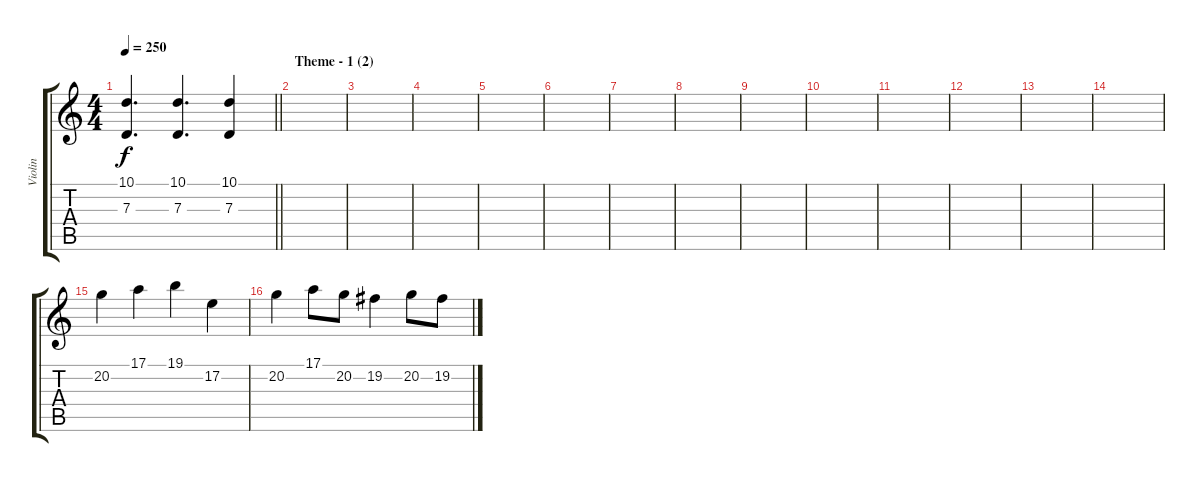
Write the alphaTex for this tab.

\track ("Violin" "Violin") {instrument violin}
\staff {score tabs}
\tuning (E4 B3 G3 D3 A2 E2) {hide}
\ts (4 4)
\tempo 250
\clef g2
\barLineRight lightlight
\ks c
(10.1 7.3).4{d dy f} (10.1 7.3).4{d} (10.1 7.3).4 |
\section ("" "Theme - 1 (2)")
|
|
|
|
|
|
|
|
|
|
|
|
|
20.2.4 17.1.4 19.1.4 17.2.4 |
20.2.4 17.1.8 20.2.8 19.2.4 20.2.8 19.2.8
